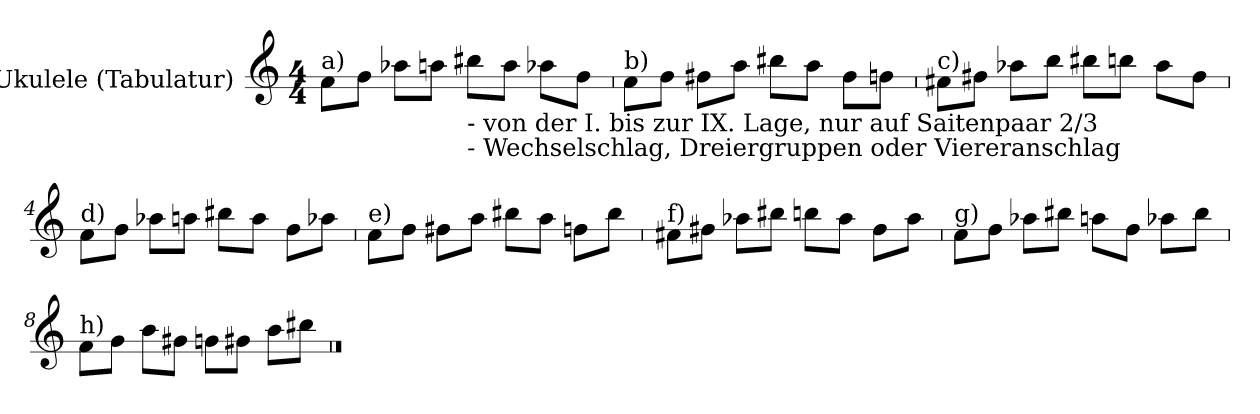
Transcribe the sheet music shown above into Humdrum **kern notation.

**kern
*part1
*staff1
*I"Ukulele (Tabulatur)
*I'Uk.
*stria2
*
*k[]
*M4/4
=1
!LO:TX:a:t=a)
8fL
8gJ
8b-L
8bJ
!LO:TX:b:t=- von der I. bis zur IX. Lage, nur auf Saitenpaar 2/3
!LO:TX:b:t=- Wechselschlag, Dreiergruppen oder Viereranschlag
8cc#L
8bJ
8b-L
8gJ
=2
!LO:TX:a:t=b)
8fL
8gJ
8g#L
8bJ
8cc#L
8bJ
8g#L
8gJ
=3
!LO:TX:a:t=c)
8f#L
8g#J
8b-L
8ccJ
8cc#L
8ccJ
8b-L
8g#J
=4
!LO:TX:a:t=d)
8fL
8gJ
8b-L
8bJ
8cc#L
8bJ
8gL
8b-J
!!LO:LB:g=z
=5
!LO:TX:a:t=e)
8fL
8gJ
8g#L
8bJ
8cc#L
8bJ
8gL
8cc#J
=6
!LO:TX:a:t=f)
8f#L
8g#J
8b-L
8cc#J
8ccL
8b-J
8g#L
8b-J
=7
!LO:TX:a:t=g)
8fL
8gJ
8b-L
8cc#J
8bL
8gJ
8b-L
8cc#J
=8
!LO:TX:a:t=h)
8fL
8gJ
8bL
8g#J
8gL
8g#J
8bL
8cc#J
==
*-
